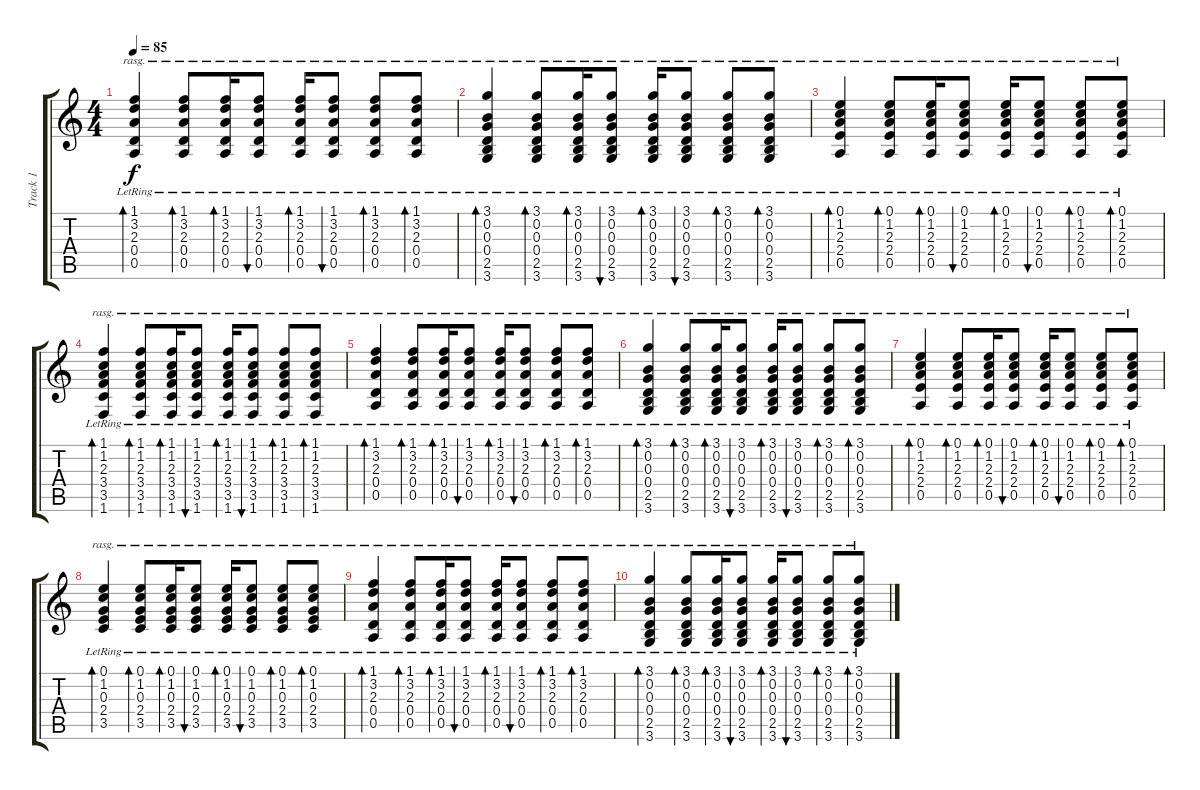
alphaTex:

\track ("Track 1" "Track 1") {instrument acousticguitarsteel}
\staff {score tabs}
\tuning (E4 B3 G3 D3 A2 E2) {hide}
\ts (4 4)
\tempo 85
\clef g2
\ks c
(1.1{lr} 3.2{lr} 2.3{lr} 0.4{lr} 0.5{lr}).4{bd 30 rasg ii dy f} (1.1{lr} 3.2{lr} 2.3{lr} 0.4{lr} 0.5{lr}).8{bd 30 rasg ii} (1.1{lr} 3.2{lr} 2.3{lr} 0.4{lr} 0.5).16{bd 30 rasg ii} (1.1{lr} 3.2{lr} 2.3{lr} 0.4{lr} 0.5).8{bu 60 rasg ii} (1.1{lr} 3.2{lr} 2.3{lr} 0.4{lr} 0.5).16{bd 30 rasg ii} (1.1{lr} 3.2{lr} 2.3{lr} 0.4{lr} 0.5).8{bu 60 rasg ii} (1.1{lr} 3.2{lr} 2.3{lr} 0.4{lr} 0.5{lr}).8{bd 30 rasg ii} (1.1{lr} 3.2{lr} 2.3{lr} 0.4{lr} 0.5).8{bd 30 rasg ii} |
(3.1{lr} 0.2{lr} 0.3{lr} 0.4{lr} 2.5{lr} 3.6).4{bd 30 rasg ii} (3.1{lr} 0.2{lr} 0.3{lr} 0.4{lr} 2.5{lr} 3.6).8{bd 30 rasg ii} (3.1{lr} 0.2{lr} 0.3{lr} 0.4{lr} 2.5 3.6).16{bd 30 rasg ii} (3.1{lr} 0.2{lr} 0.3{lr} 0.4{lr} 2.5 3.6).8{bu 60 rasg ii} (3.1{lr} 0.2{lr} 0.3{lr} 0.4{lr} 2.5 3.6).16{bd 30 rasg ii} (3.1{lr} 0.2{lr} 0.3{lr} 0.4{lr} 2.5 3.6).8{bu 60 rasg ii} (3.1{lr} 0.2{lr} 0.3{lr} 0.4{lr} 2.5{lr} 3.6).8{bd 30 rasg ii} (3.1{lr} 0.2{lr} 0.3{lr} 0.4{lr} 2.5 3.6).8{bd 30 rasg ii} |
(0.1{lr} 1.2{lr} 2.3{lr} 2.4{lr} 0.5{lr}).4{bd 30 rasg ii} (0.1{lr} 1.2{lr} 2.3{lr} 2.4{lr} 0.5{lr}).8{bd 30 rasg ii} (0.1{lr} 1.2{lr} 2.3{lr} 2.4{lr} 0.5).16{bd 30 rasg ii} (0.1{lr} 1.2{lr} 2.3{lr} 2.4{lr} 0.5).8{bu 60 rasg ii} (0.1{lr} 1.2{lr} 2.3{lr} 2.4{lr} 0.5).16{bd 30 rasg ii} (0.1{lr} 1.2{lr} 2.3{lr} 2.4{lr} 0.5).8{bu 60 rasg ii} (0.1{lr} 1.2{lr} 2.3{lr} 2.4{lr} 0.5{lr}).8{bd 30 rasg ii} (0.1{lr} 1.2{lr} 2.3{lr} 2.4{lr} 0.5).8{bd 30 rasg ii} |
(1.1{lr} 1.2{lr} 2.3{lr} 3.4{lr} 3.5{lr} 1.6).4{bd 30 rasg ii} (1.1{lr} 1.2{lr} 2.3{lr} 3.4{lr} 3.5{lr} 1.6).8{bd 30 rasg ii} (1.1{lr} 1.2{lr} 2.3{lr} 3.4{lr} 3.5 1.6).16{bd 30 rasg ii} (1.1{lr} 1.2{lr} 2.3{lr} 3.4{lr} 3.5 1.6).8{bu 60 rasg ii} (1.1{lr} 1.2{lr} 2.3{lr} 3.4{lr} 3.5 1.6).16{bd 30 rasg ii} (1.1{lr} 1.2{lr} 2.3{lr} 3.4{lr} 3.5 1.6).8{bu 60 rasg ii} (1.1{lr} 1.2{lr} 2.3{lr} 3.4{lr} 3.5{lr} 1.6).8{bd 30 rasg ii} (1.1{lr} 1.2{lr} 2.3{lr} 3.4{lr} 3.5 1.6).8{bd 30 rasg ii} |
(1.1{lr} 3.2{lr} 2.3{lr} 0.4{lr} 0.5{lr}).4{bd 30 rasg ii} (1.1{lr} 3.2{lr} 2.3{lr} 0.4{lr} 0.5{lr}).8{bd 30 rasg ii} (1.1{lr} 3.2{lr} 2.3{lr} 0.4{lr} 0.5).16{bd 30 rasg ii} (1.1{lr} 3.2{lr} 2.3{lr} 0.4{lr} 0.5).8{bu 60 rasg ii} (1.1{lr} 3.2{lr} 2.3{lr} 0.4{lr} 0.5).16{bd 30 rasg ii} (1.1{lr} 3.2{lr} 2.3{lr} 0.4{lr} 0.5).8{bu 60 rasg ii} (1.1{lr} 3.2{lr} 2.3{lr} 0.4{lr} 0.5{lr}).8{bd 30 rasg ii} (1.1{lr} 3.2{lr} 2.3{lr} 0.4{lr} 0.5).8{bd 30 rasg ii} |
(3.1{lr} 0.2{lr} 0.3{lr} 0.4{lr} 2.5{lr} 3.6).4{bd 30 rasg ii} (3.1{lr} 0.2{lr} 0.3{lr} 0.4{lr} 2.5{lr} 3.6).8{bd 30 rasg ii} (3.1{lr} 0.2{lr} 0.3{lr} 0.4{lr} 2.5 3.6).16{bd 30 rasg ii} (3.1{lr} 0.2{lr} 0.3{lr} 0.4{lr} 2.5 3.6).8{bu 60 rasg ii} (3.1{lr} 0.2{lr} 0.3{lr} 0.4{lr} 2.5 3.6).16{bd 30 rasg ii} (3.1{lr} 0.2{lr} 0.3{lr} 0.4{lr} 2.5 3.6).8{bu 60 rasg ii} (3.1{lr} 0.2{lr} 0.3{lr} 0.4{lr} 2.5{lr} 3.6).8{bd 30 rasg ii} (3.1{lr} 0.2{lr} 0.3{lr} 0.4{lr} 2.5 3.6).8{bd 30 rasg ii} |
(0.1{lr} 1.2{lr} 2.3{lr} 2.4{lr} 0.5{lr}).4{bd 30 rasg ii} (0.1{lr} 1.2{lr} 2.3{lr} 2.4{lr} 0.5{lr}).8{bd 30 rasg ii} (0.1{lr} 1.2{lr} 2.3{lr} 2.4{lr} 0.5).16{bd 30 rasg ii} (0.1{lr} 1.2{lr} 2.3{lr} 2.4{lr} 0.5).8{bu 60 rasg ii} (0.1{lr} 1.2{lr} 2.3{lr} 2.4{lr} 0.5).16{bd 30 rasg ii} (0.1{lr} 1.2{lr} 2.3{lr} 2.4{lr} 0.5).8{bu 60 rasg ii} (0.1{lr} 1.2{lr} 2.3{lr} 2.4{lr} 0.5{lr}).8{bd 30 rasg ii} (0.1{lr} 1.2{lr} 2.3{lr} 2.4{lr} 0.5).8{bd 30 rasg ii} |
(0.1{lr} 1.2{lr} 0.3{lr} 2.4{lr} 3.5{lr}).4{bd 30 rasg ii} (0.1{lr} 1.2{lr} 0.3{lr} 2.4{lr} 3.5{lr}).8{bd 30 rasg ii} (0.1{lr} 1.2{lr} 0.3{lr} 2.4{lr} 3.5).16{bd 30 rasg ii} (0.1{lr} 1.2{lr} 0.3{lr} 2.4{lr} 3.5).8{bu 60 rasg ii} (0.1{lr} 1.2{lr} 0.3{lr} 2.4{lr} 3.5).16{bd 30 rasg ii} (0.1{lr} 1.2{lr} 0.3{lr} 2.4{lr} 3.5).8{bu 60 rasg ii} (0.1{lr} 1.2{lr} 0.3{lr} 2.4{lr} 3.5{lr}).8{bd 30 rasg ii} (0.1{lr} 1.2{lr} 0.3{lr} 2.4{lr} 3.5).8{bd 30 rasg ii} |
(1.1{lr} 3.2{lr} 2.3{lr} 0.4{lr} 0.5{lr}).4{bd 30 rasg ii} (1.1{lr} 3.2{lr} 2.3{lr} 0.4{lr} 0.5{lr}).8{bd 30 rasg ii} (1.1{lr} 3.2{lr} 2.3{lr} 0.4{lr} 0.5).16{bd 30 rasg ii} (1.1{lr} 3.2{lr} 2.3{lr} 0.4{lr} 0.5).8{bu 60 rasg ii} (1.1{lr} 3.2{lr} 2.3{lr} 0.4{lr} 0.5).16{bd 30 rasg ii} (1.1{lr} 3.2{lr} 2.3{lr} 0.4{lr} 0.5).8{bu 60 rasg ii} (1.1{lr} 3.2{lr} 2.3{lr} 0.4{lr} 0.5{lr}).8{bd 30 rasg ii} (1.1{lr} 3.2{lr} 2.3{lr} 0.4{lr} 0.5).8{bd 30 rasg ii} |
(3.1{lr} 0.2{lr} 0.3{lr} 0.4{lr} 2.5{lr} 3.6).4{bd 30 rasg ii} (3.1{lr} 0.2{lr} 0.3{lr} 0.4{lr} 2.5{lr} 3.6).8{bd 30 rasg ii} (3.1{lr} 0.2{lr} 0.3{lr} 0.4{lr} 2.5 3.6).16{bd 30 rasg ii} (3.1{lr} 0.2{lr} 0.3{lr} 0.4{lr} 2.5 3.6).8{bu 60 rasg ii} (3.1{lr} 0.2{lr} 0.3{lr} 0.4{lr} 2.5 3.6).16{bd 30 rasg ii} (3.1{lr} 0.2{lr} 0.3{lr} 0.4{lr} 2.5 3.6).8{bu 60 rasg ii} (3.1{lr} 0.2{lr} 0.3{lr} 0.4{lr} 2.5{lr} 3.6).8{bd 30 rasg ii} (3.1{lr} 0.2{lr} 0.3{lr} 0.4{lr} 2.5 3.6).8{bd 30 rasg ii}
